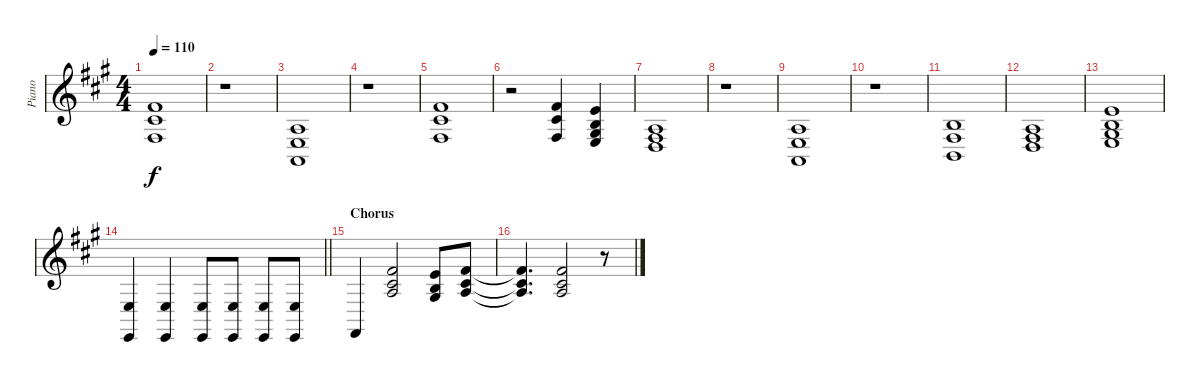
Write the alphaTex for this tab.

\track ("Piano" "Piano") {instrument electricgrandpiano}
\staff {score}
\tuning (E4 B3 G3 D3 A2 E2) {hide}
\ts (4 4)
\tempo 110
\clef g2
\ks a
(2.1 2.2 4.4).1{dy f} |
r.1 |
(2.3 2.4 5.6).1 |
r.1 |
(2.1 2.2 4.4).1 |
r.2 (2.1 2.2 4.4).4 (0.1 0.2 1.3 2.4).4 |
(2.3 4.4 5.5).1 |
r.1 |
(2.3 2.4 5.6).1 |
r.1 |
(9.4 9.5 7.6).1 |
(2.3 4.4 5.5).1 |
(0.1 0.2 1.3 2.4).1 |
\barLineRight lightlight
(2.4 0.6).4 (2.4 0.6).4 (2.4 0.6).8 (2.4 0.6).8 (2.4 0.6).8 (2.4 0.6).8 |
\section ("" "Chorus")
2.6.4 (2.1 2.2 2.3).2 (0.1 0.2 1.3).8 (2.1 2.2 2.3).8 |
(2.1{t} 2.2{t} 2.3{t}).4{d} (2.1 2.2 2.3).2 r.8
